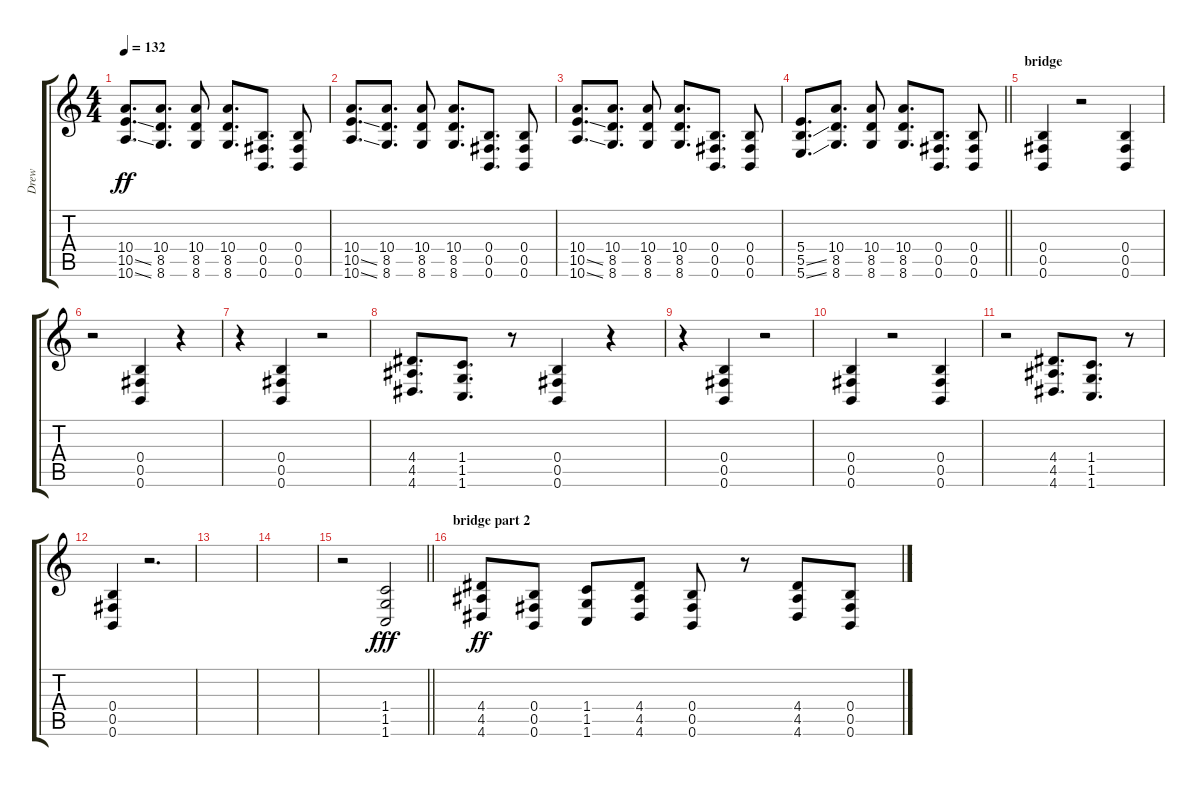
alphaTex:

\track ("Drew" "Drew") {instrument distortionguitar}
\staff {score tabs}
\tuning (E4 B3 G3 B2 Gb2 B1) {hide}
\ts (4 4)
\tempo 132
\clef g2
\ks c
(10.4 10.5{ss} 10.6{ss}).8{d dy ff} (10.4 8.5 8.6).8{d} (10.4 8.5 8.6).8 (10.4 8.5 8.6).8{d} (0.4 0.5 0.6).8{d} (0.4 0.5 0.6).8 |
(10.4 10.5{ss} 10.6{ss}).8{d} (10.4 8.5 8.6).8{d} (10.4 8.5 8.6).8 (10.4 8.5 8.6).8{d} (0.4 0.5 0.6).8{d} (0.4 0.5 0.6).8 |
(10.4 10.5{ss} 10.6{ss}).8{d} (10.4 8.5 8.6).8{d} (10.4 8.5 8.6).8 (10.4 8.5 8.6).8{d} (0.4 0.5 0.6).8{d} (0.4 0.5 0.6).8 |
\barLineRight lightlight
(5.4 5.5{ss} 5.6{ss}).8{d} (10.4 8.5 8.6).8{d} (10.4 8.5 8.6).8 (10.4 8.5 8.6).8{d} (0.4 0.5 0.6).8{d} (0.4 0.5 0.6).8 |
\section ("" "bridge")
(0.4 0.5 0.6).4 r.2 (0.4 0.5 0.6).4 |
r.2 (0.4 0.5 0.6).4 r.4 |
r.4 (0.4 0.5 0.6).4 r.2 |
(4.4 4.5 4.6).8{d} (1.4 1.5 1.6).8{d} r.8 (0.4 0.5 0.6).4 r.4 |
r.4 (0.4 0.5 0.6).4 r.2 |
(0.4 0.5 0.6).4 r.2 (0.4 0.5 0.6).4 |
r.2 (4.4 4.5 4.6).8{d} (1.4 1.5 1.6).8{d} r.8 |
(0.4 0.5 0.6).4 r.2{d} |
|
|
\barLineRight lightlight
r.2 (1.4 1.5 1.6).2{dy fff} |
\section ("" "bridge part 2")
(4.4 4.5 4.6).8{dy ff} (0.4 0.5 0.6).8 (1.4 1.5 1.6).8 (4.4 4.5 4.6).8 (0.4 0.5 0.6).8 r.8 (4.4 4.5 4.6).8 (0.4 0.5 0.6).8
